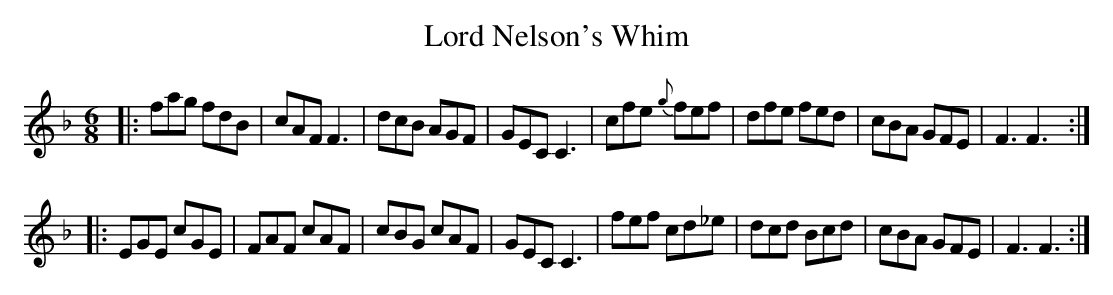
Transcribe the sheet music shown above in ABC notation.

X:1
T: Lord Nelson's Whim
M: 6/8
L: 1/8
K: F
|:\
fag    fdB | cAF F3  | dcB AGF | GEC C3 |\
cfe {g}fef | dfe fed | cBA GFE | F3  F3 :|
|:\
EGE cGE  | FAF cAF | cBG cAF | GEC C3 |\
fef cd_e | dcd Bcd | cBA GFE | F3  F3 :|
